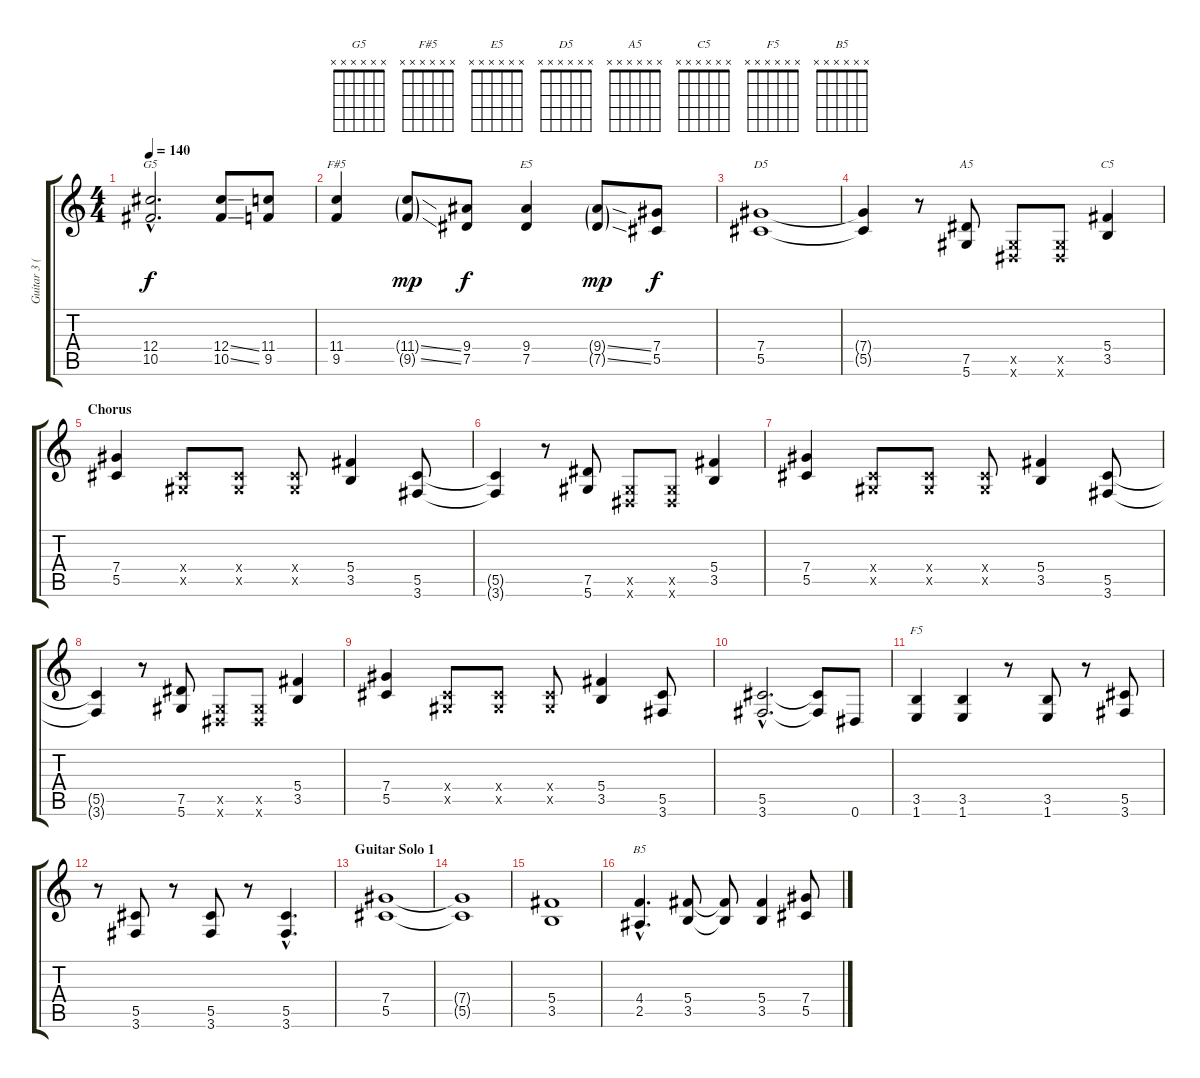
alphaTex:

\track ("Guitar 3 (Izzy)" "Guitar 3 (") {instrument overdrivenguitar}
\staff {score tabs}
\tuning (Eb4 Bb3 Gb3 Db3 Ab2 Eb2) {hide}
\chord ("G5" x x x x x x) {firstfret 0}
\chord ("F#5" x x x x x x) {firstfret 0}
\chord ("E5" x x x x x x) {firstfret 0}
\chord ("D5" x x x x x x) {firstfret 0}
\chord ("A5" x x x x x x) {firstfret 0}
\chord ("C5" x x x x x x) {firstfret 0}
\chord ("F5" x x x x x x) {firstfret 0}
\chord ("B5" x x x x x x) {firstfret 0}
\ts (4 4)
\tempo 140
\clef g2
\ks c
(12.4{hac} 10.5{hac}).2{d ch "G5" dy f} (12.4{ss} 10.5{ss}).8 (11.4 9.5).8 |
(11.4 9.5).4{ch "F#5"} (11.4{ss g} 9.5{ss g}).8{dy mp} (9.4 7.5).8{dy f} (9.4 7.5).4{ch "E5"} (9.4{ss g} 7.5{ss g}).8{dy mp} (7.4 5.5).8{dy f} |
(7.4 5.5).1{ch "D5"} |
(7.4{t} 5.5{t}).4 r.8 (7.5 5.6).8{ch "A5"} (0.5{x} 0.6{x}).8 (0.5{x} 0.6{x}).8 (5.4 3.5).4{ch "C5"} |
\section ("" "Chorus")
(7.4 5.5).4 (0.4{x} 0.5{x}).8 (0.4{x} 0.5{x}).8 (0.4{x} 0.5{x}).8 (5.4 3.5).4 (5.5 3.6).8 |
(5.5{t} 3.6{t}).4 r.8 (7.5 5.6).8 (0.5{x} 0.6{x}).8 (0.5{x} 0.6{x}).8 (5.4 3.5).4 |
(7.4 5.5).4 (0.4{x} 0.5{x}).8 (0.4{x} 0.5{x}).8 (0.4{x} 0.5{x}).8 (5.4 3.5).4 (5.5 3.6).8 |
(5.5{t} 3.6{t}).4 r.8 (7.5 5.6).8 (0.5{x} 0.6{x}).8 (0.5{x} 0.6{x}).8 (5.4 3.5).4 |
(7.4 5.5).4 (0.4{x} 0.5{x}).8 (0.4{x} 0.5{x}).8 (0.4{x} 0.5{x}).8 (5.4 3.5).4 (5.5 3.6).8 |
(5.5{hac} 3.6{hac}).2{d} (5.5{t} 3.6{t}).8 0.6.8 |
(3.5 1.6).4{ch "F5"} (3.5 1.6).4 r.8 (3.5 1.6).8 r.8 (5.5 3.6).8 |
r.8 (5.5 3.6).8 r.8 (5.5 3.6).8 r.8 (5.5{hac} 3.6{hac}).4{d} |
\section ("" "Guitar Solo 1")
(7.4 5.5).1 |
(7.4{t} 5.5{t}).1 |
(5.4 3.5).1 |
(4.4{hac} 2.5{hac}).4{d ch "B5"} (5.4 3.5).8 (5.4{t} 3.5{t}).8 (5.4 3.5).4 (7.4 5.5).8
